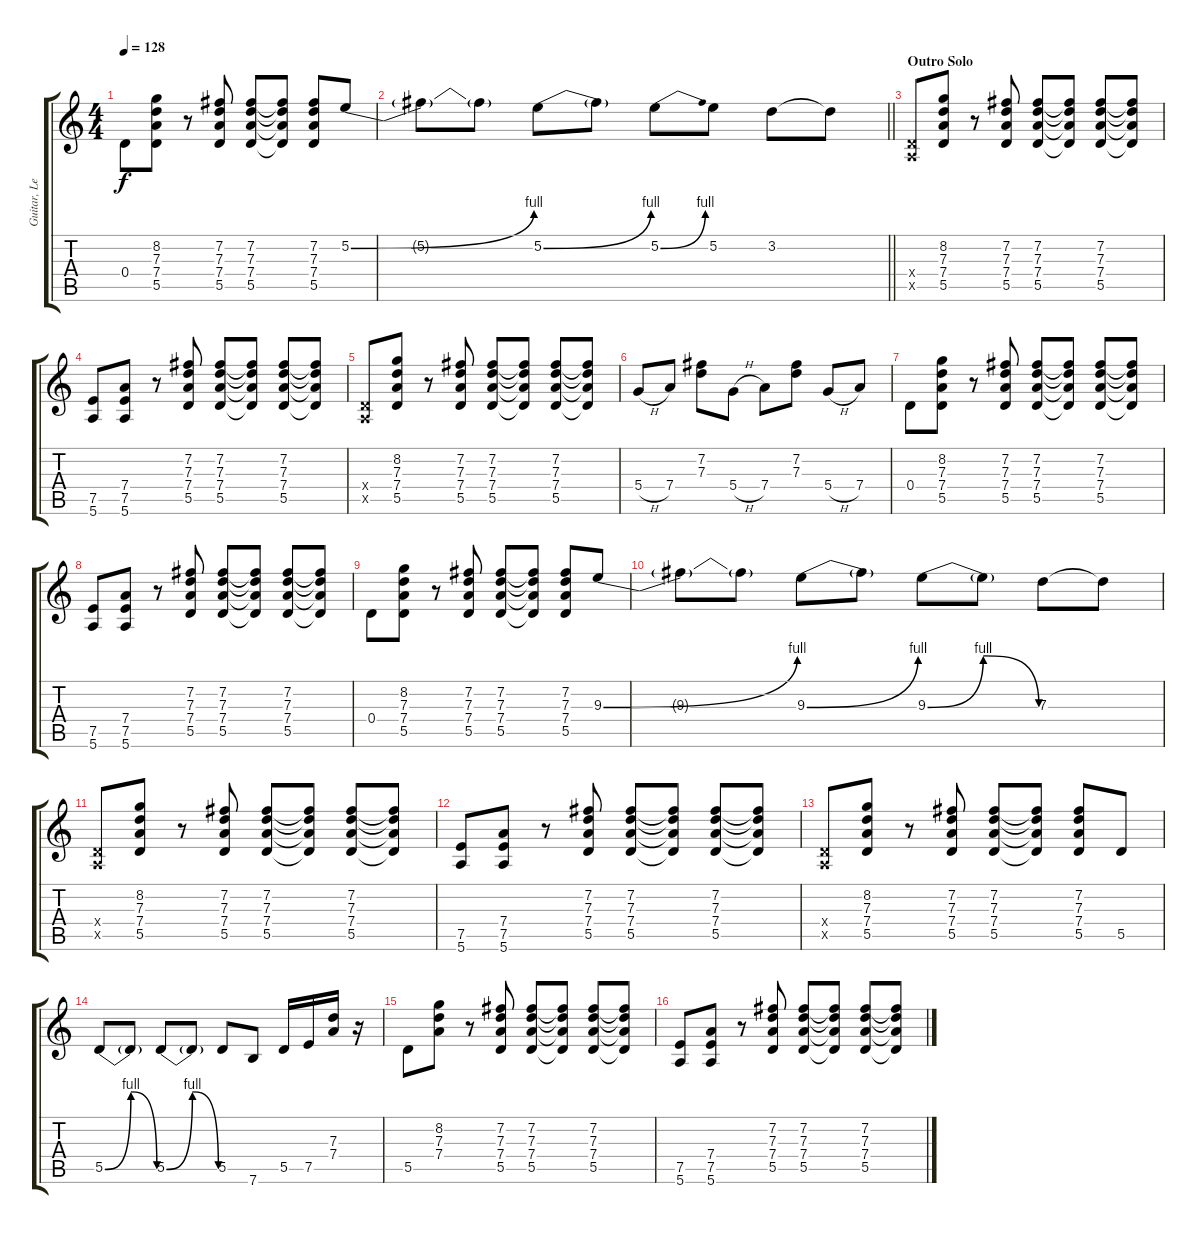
\track ("Guitar, Lead (Original)" "Guitar, Le") {mute instrument overdrivenguitar}
\staff {score tabs}
\tuning (E4 B3 G3 D3 A2 E2) {hide}
\ts (4 4)
\tempo 128
\clef g2
\ks c
0.4.8{dy f} (8.2 7.3 7.4 5.5).8 r.8 (7.2 7.3 7.4 5.5).8 (7.2 7.3 7.4 5.5).8 (7.2{t} 7.3{t} 7.4{t} 5.5{t}).8 (7.2 7.3 7.4 5.5).8 5.2{be (bend 0 0 60 4)}.8 |
\barLineRight lightlight
5.2{t}.8 5.2{t}.8 5.2{be (bend 0 0 60 4)}.8 5.2{t}.8 5.2{be (bend 0 0 60 4)}.8 5.2.8 3.2.8 3.2{t}.8 |
\section ("" "Outro Solo")
(0.4{x} 0.5{x}).8 (8.2 7.3 7.4 5.5).8 r.8 (7.2 7.3 7.4 5.5).8 (7.2 7.3 7.4 5.5).8 (7.2{t} 7.3{t} 7.4{t} 5.5{t}).8 (7.2 7.3 7.4 5.5).8 (7.2{t} 7.3{t} 7.4{t} 5.5{t}).8 |
(7.5 5.6).8 (7.4 7.5 5.6).8 r.8 (7.2 7.3 7.4 5.5).8 (7.2 7.3 7.4 5.5).8 (7.2{t} 7.3{t} 7.4{t} 5.5{t}).8 (7.2 7.3 7.4 5.5).8 (7.2{t} 7.3{t} 7.4{t} 5.5{t}).8 |
(0.4{x} 0.5{x}).8 (8.2 7.3 7.4 5.5).8 r.8 (7.2 7.3 7.4 5.5).8 (7.2 7.3 7.4 5.5).8 (7.2{t} 7.3{t} 7.4{t} 5.5{t}).8 (7.2 7.3 7.4 5.5).8 (7.2{t} 7.3{t} 7.4{t} 5.5{t}).8 |
5.4{h}.8 7.4.8 (7.2 7.3).8 5.4{h}.8 7.4.8 (7.2 7.3).8 5.4{h}.8 7.4.8 |
0.4.8 (8.2 7.3 7.4 5.5).8 r.8 (7.2 7.3 7.4 5.5).8 (7.2 7.3 7.4 5.5).8 (7.2{t} 7.3{t} 7.4{t} 5.5{t}).8 (7.2 7.3 7.4 5.5).8 (7.2{t} 7.3{t} 7.4{t} 5.5{t}).8 |
(7.5 5.6).8 (7.4 7.5 5.6).8 r.8 (7.2 7.3 7.4 5.5).8 (7.2 7.3 7.4 5.5).8 (7.2{t} 7.3{t} 7.4{t} 5.5{t}).8 (7.2 7.3 7.4 5.5).8 (7.2{t} 7.3{t} 7.4{t} 5.5{t}).8 |
0.4.8 (8.2 7.3 7.4 5.5).8 r.8 (7.2 7.3 7.4 5.5).8 (7.2 7.3 7.4 5.5).8 (7.2{t} 7.3{t} 7.4{t} 5.5{t}).8 (7.2 7.3 7.4 5.5).8 9.3{be (bend 0 0 60 4)}.8 |
9.3{t}.8 9.3{t}.8 9.3{be (bend 0 0 60 4)}.8 9.3{t}.8 9.3{be (bendrelease 0 0 30 4 30 4 60 0)}.8 9.3{t}.8 7.3.8 7.3{t}.8 |
(0.4{x} 0.5{x}).8 (8.2 7.3 7.4 5.5).8 r.8 (7.2 7.3 7.4 5.5).8 (7.2 7.3 7.4 5.5).8 (7.2{t} 7.3{t} 7.4{t} 5.5{t}).8 (7.2 7.3 7.4 5.5).8 (7.2{t} 7.3{t} 7.4{t} 5.5{t}).8 |
(7.5 5.6).8 (7.4 7.5 5.6).8 r.8 (7.2 7.3 7.4 5.5).8 (7.2 7.3 7.4 5.5).8 (7.2{t} 7.3{t} 7.4{t} 5.5{t}).8 (7.2 7.3 7.4 5.5).8 (7.2{t} 7.3{t} 7.4{t} 5.5{t}).8 |
(0.4{x} 0.5{x}).8 (8.2 7.3 7.4 5.5).8 r.8 (7.2 7.3 7.4 5.5).8 (7.2 7.3 7.4 5.5).8 (7.2{t} 7.3{t} 7.4{t} 5.5{t}).8 (7.2 7.3 7.4 5.5).8 5.5.8 |
5.5{be (bendrelease 0 0 15 4 15 4 60 0)}.8 5.5{t}.8 5.5{be (bendrelease 0 0 15 4 15 4 60 0)}.8 5.5{t}.8 5.5.8 7.6.8 5.5.16 7.5.16 (7.3 7.4).16 r.16 |
5.5.8 (8.2 7.3 7.4).8 r.8 (7.2 7.3 7.4 5.5).8 (7.2 7.3 7.4 5.5).8 (7.2{t} 7.3{t} 7.4{t} 5.5{t}).8 (7.2 7.3 7.4 5.5).8 (7.2{t} 7.3{t} 7.4{t} 5.5{t}).8 |
(7.5 5.6).8 (7.4 7.5 5.6).8 r.8 (7.2 7.3 7.4 5.5).8 (7.2 7.3 7.4 5.5).8 (7.2{t} 7.3{t} 7.4{t} 5.5{t}).8 (7.2 7.3 7.4 5.5).8 (7.2{t} 7.3{t} 7.4{t} 5.5{t}).8
